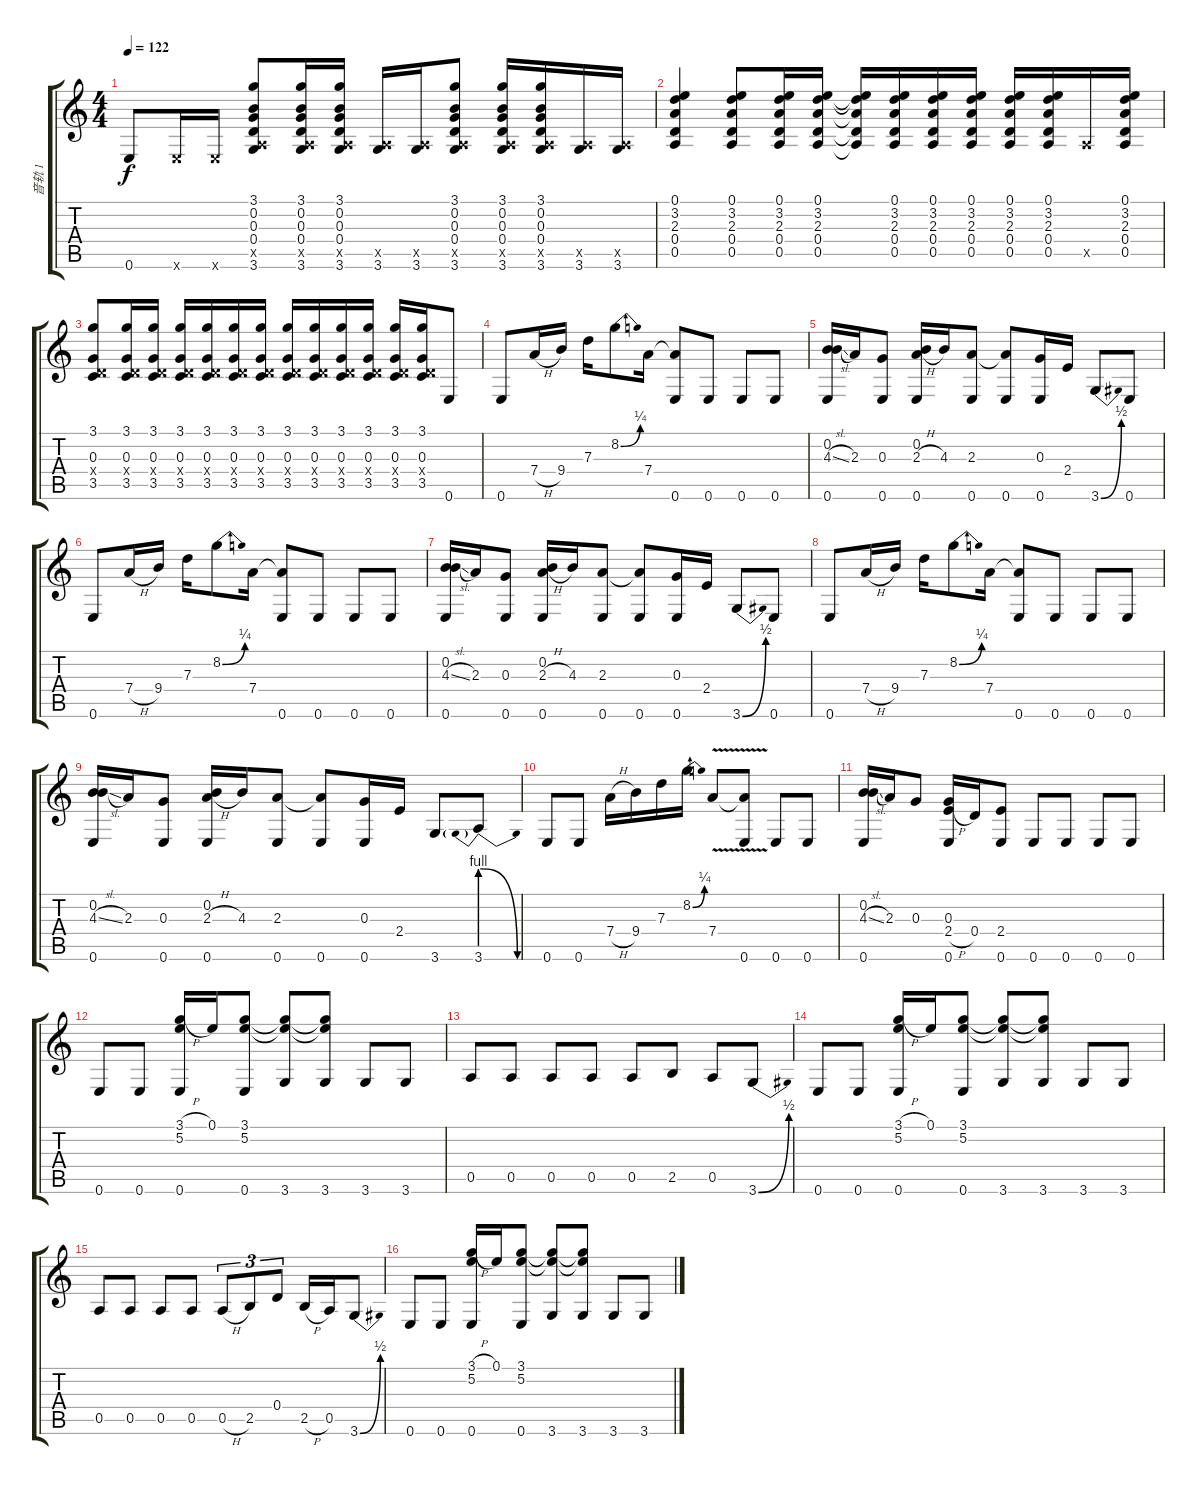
\track ("音轨 1" "音轨 1") {instrument acousticguitarsteel}
\staff {score tabs}
\tuning (E4 B3 G3 D3 A2 E2) {hide}
\ts (4 4)
\tempo 122
\clef g2
\ks c
0.6.8{dy f} 0.6{x}.16 0.6{x}.16 (3.1 0.2 0.3 0.4 0.5{x} 3.6).8 (3.1 0.2 0.3 0.4 0.5{x} 3.6).16 (3.1 0.2 0.3 0.4 0.5{x} 3.6).16 (0.5{x} 3.6).16 (0.5{x} 3.6).16 (3.1 0.2 0.3 0.4 0.5{x} 3.6).8 (3.1 0.2 0.3 0.4 0.5{x} 3.6).16 (3.1 0.2 0.3 0.4 0.5{x} 3.6).16 (0.5{x} 3.6).16 (0.5{x} 3.6).16 |
(0.1 3.2 2.3 0.4 0.5).4 (0.1 3.2 2.3 0.4 0.5).8 (0.1 3.2 2.3 0.4 0.5).16 (0.1 3.2 2.3 0.4 0.5).16 (0.1{t} 3.2{t} 2.3{t} 0.4{t} 0.5{t}).16 (0.1 3.2 2.3 0.4 0.5).16 (0.1 3.2 2.3 0.4 0.5).16 (0.1 3.2 2.3 0.4 0.5).16 (0.1 3.2 2.3 0.4 0.5).16 (0.1 3.2 2.3 0.4 0.5).16 0.5{x}.16 (0.1 3.2 2.3 0.4 0.5).16 |
(3.1 0.3 0.4{x} 3.5).8 (3.1 0.3 0.4{x} 3.5).16 (3.1 0.3 0.4{x} 3.5).16 (3.1 0.3 0.4{x} 3.5).16 (3.1 0.3 0.4{x} 3.5).16 (3.1 0.3 0.4{x} 3.5).16 (3.1 0.3 0.4{x} 3.5).16 (3.1 0.3 0.4{x} 3.5).16 (3.1 0.3 0.4{x} 3.5).16 (3.1 0.3 0.4{x} 3.5).16 (3.1 0.3 0.4{x} 3.5).16 (3.1 0.3 0.4{x} 3.5).16 (3.1 0.3 0.4{x} 3.5).16 0.6.8 |
0.6.8 7.4{h}.16 9.4.16 7.3.16 8.2{be (bend 0 0 60 1)}.8 7.4.16 (7.4{t} 0.6).8 0.6.8 0.6.8 0.6.8 |
(0.2 4.3{sl} 0.6).16 2.3.16 (0.3 0.6).8 (0.2 2.3{h} 0.6).16 4.3.16 (2.3 0.6).8 (2.3{t} 0.6).8 (0.3 0.6).16 2.4.16 3.6{be (bend 0 0 60 2)}.8 0.6.8 |
0.6.8 7.4{h}.16 9.4.16 7.3.16 8.2{be (bend 0 0 60 1)}.8 7.4.16 (7.4{t} 0.6).8 0.6.8 0.6.8 0.6.8 |
(0.2 4.3{sl} 0.6).16 2.3.16 (0.3 0.6).8 (0.2 2.3{h} 0.6).16 4.3.16 (2.3 0.6).8 (2.3{t} 0.6).8 (0.3 0.6).16 2.4.16 3.6{be (bend 0 0 60 2)}.8 0.6.8 |
0.6.8 7.4{h}.16 9.4.16 7.3.16 8.2{be (bend 0 0 60 1)}.8 7.4.16 (7.4{t} 0.6).8 0.6.8 0.6.8 0.6.8 |
(0.2 4.3{sl} 0.6).16 2.3.16 (0.3 0.6).8 (0.2 2.3{h} 0.6).16 4.3.16 (2.3 0.6).8 (2.3{t} 0.6).8 (0.3 0.6).16 2.4.16 3.6.8 3.6{be (prebendrelease 0 4 60 0)}.8 |
0.6.8 0.6.8 7.4{h}.16 9.4.16 7.3.16 8.2{be (bend 0 0 60 1)}.16 7.4{v}.8 (7.4{t} 0.6).8 0.6.8 0.6.8 |
(0.2 4.3{sl} 0.6).16 2.3.16 0.3.8 (0.3 2.4{h} 0.6).16 0.4.16 (2.4 0.6).8 0.6.8 0.6.8 0.6.8 0.6.8 |
0.6.8 0.6.8 (3.1{h} 5.2 0.6).16 0.1.16 (3.1 5.2 0.6).8 (3.1{t} 5.2{t} 3.6).8 (3.1{t} 5.2{t} 3.6).8 3.6.8 3.6.8 |
0.5.8 0.5.8 0.5.8 0.5.8 0.5.8 2.5.8 0.5.8 3.6{be (bend 0 0 60 2)}.8 |
0.6.8 0.6.8 (3.1{h} 5.2 0.6).16 0.1.16 (3.1 5.2 0.6).8 (3.1{t} 5.2{t} 3.6).8 (3.1{t} 5.2{t} 3.6).8 3.6.8 3.6.8 |
0.5.8 0.5.8 0.5.8 0.5.8 0.5{h}.8{tu (3 2)} 2.5.8{tu (3 2)} 0.4.8{tu (3 2)} 2.5{h}.16 0.5.16 3.6{be (bend 0 0 60 2)}.8 |
0.6.8 0.6.8 (3.1{h} 5.2 0.6).16 0.1.16 (3.1 5.2 0.6).8 (3.1{t} 5.2{t} 3.6).8 (3.1{t} 5.2{t} 3.6).8 3.6.8 3.6.8
